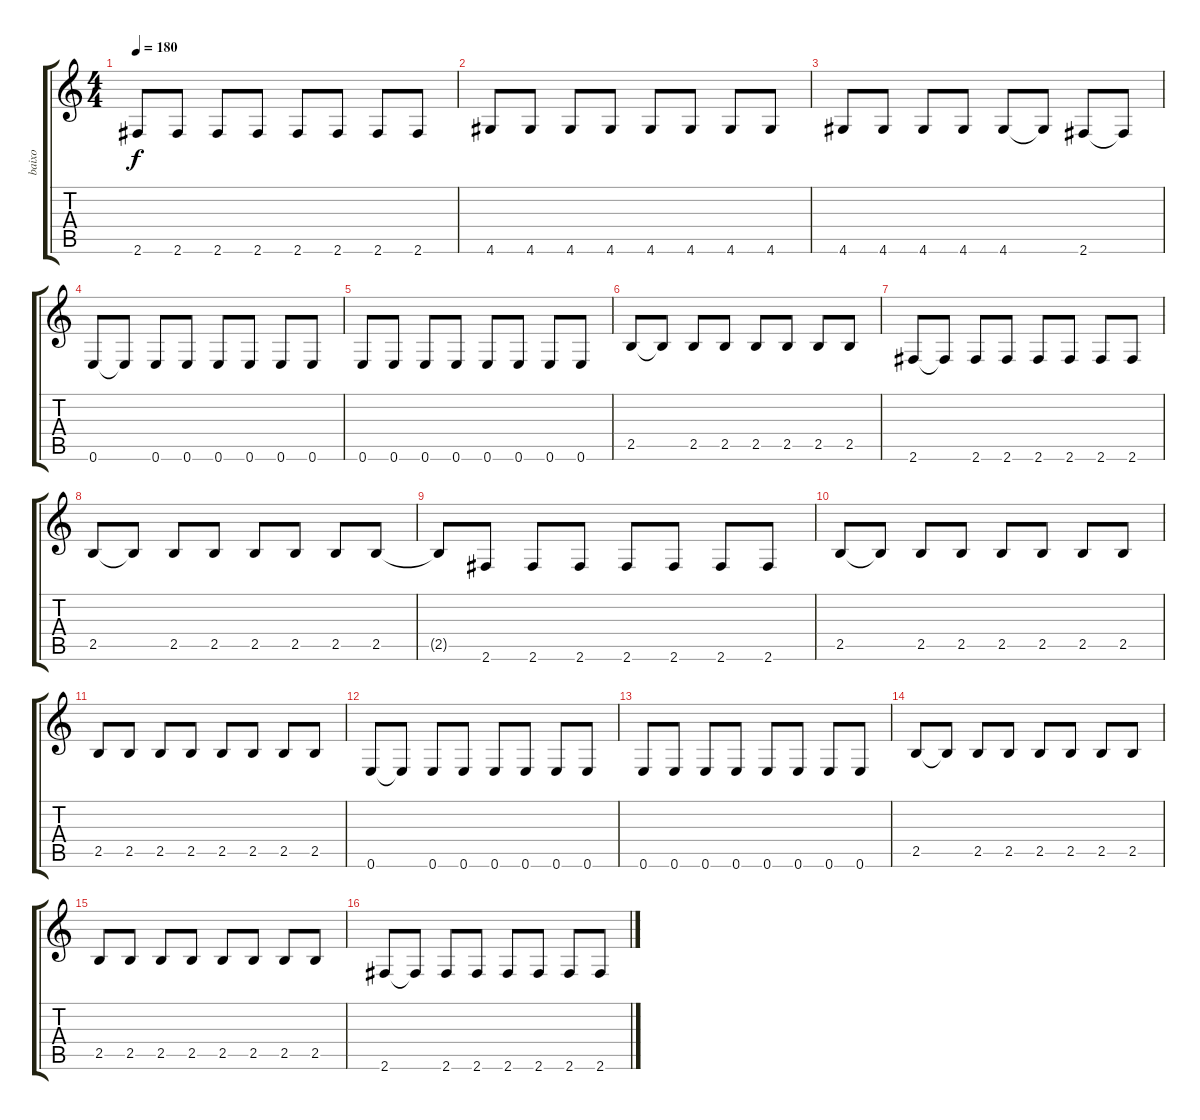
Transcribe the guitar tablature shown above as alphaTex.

\track ("baixo" "baixo") {instrument electricbassfinger}
\staff {score tabs}
\tuning (E4 B3 G3 D3 A2 E2) {hide}
\ts (4 4)
\tempo 180
\clef g2
\ks c
2.6.8{dy f} 2.6.8 2.6.8 2.6.8 2.6.8 2.6.8 2.6.8 2.6.8 |
4.6.8 4.6.8 4.6.8 4.6.8 4.6.8 4.6.8 4.6.8 4.6.8 |
4.6.8 4.6.8 4.6.8 4.6.8 4.6.8 4.6{t}.8 2.6.8 2.6{t}.8 |
0.6.8 0.6{t}.8 0.6.8 0.6.8 0.6.8 0.6.8 0.6.8 0.6.8 |
0.6.8 0.6.8 0.6.8 0.6.8 0.6.8 0.6.8 0.6.8 0.6.8 |
2.5.8 2.5{t}.8 2.5.8 2.5.8 2.5.8 2.5.8 2.5.8 2.5.8 |
2.6.8 2.6{t}.8 2.6.8 2.6.8 2.6.8 2.6.8 2.6.8 2.6.8 |
2.5.8 2.5{t}.8 2.5.8 2.5.8 2.5.8 2.5.8 2.5.8 2.5.8 |
2.5{t}.8 2.6.8 2.6.8 2.6.8 2.6.8 2.6.8 2.6.8 2.6.8 |
2.5.8 2.5{t}.8 2.5.8 2.5.8 2.5.8 2.5.8 2.5.8 2.5.8 |
2.5.8 2.5.8 2.5.8 2.5.8 2.5.8 2.5.8 2.5.8 2.5.8 |
0.6.8 0.6{t}.8 0.6.8 0.6.8 0.6.8 0.6.8 0.6.8 0.6.8 |
0.6.8 0.6.8 0.6.8 0.6.8 0.6.8 0.6.8 0.6.8 0.6.8 |
2.5.8 2.5{t}.8 2.5.8 2.5.8 2.5.8 2.5.8 2.5.8 2.5.8 |
2.5.8 2.5.8 2.5.8 2.5.8 2.5.8 2.5.8 2.5.8 2.5.8 |
2.6.8 2.6{t}.8 2.6.8 2.6.8 2.6.8 2.6.8 2.6.8 2.6.8
